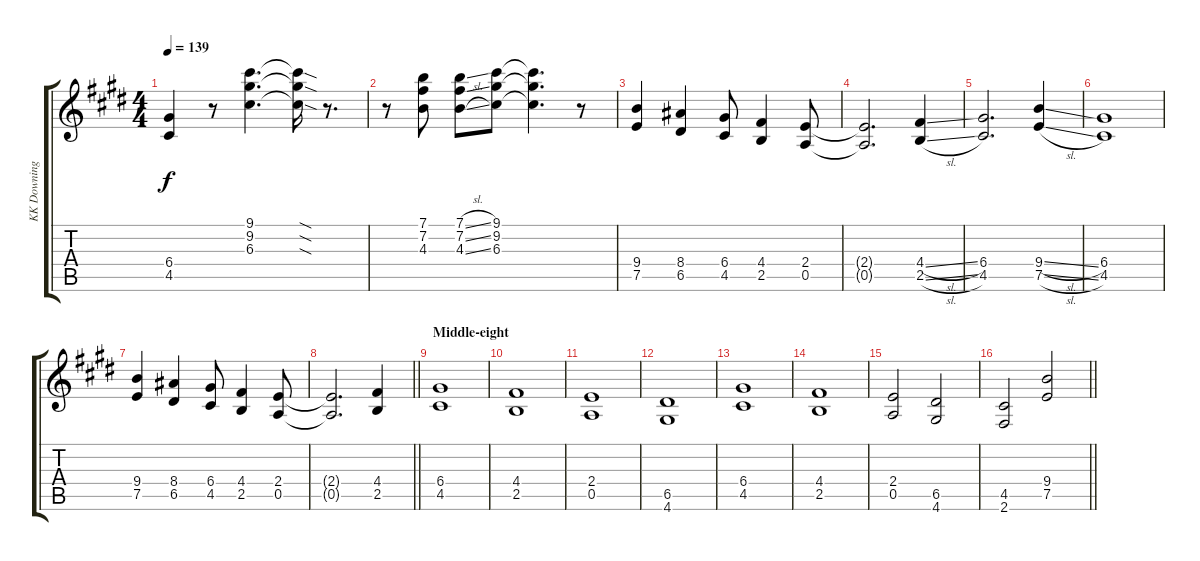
\track ("KK Downing" "KK Downing") {instrument distortionguitar}
\staff {score tabs}
\tuning (E4 B3 G3 D3 A2 E2) {hide}
\ts (4 4)
\tempo 139
\clef g2
\ks c#minor
(6.4 4.5).4{dy f} r.8 (9.1 9.2 6.3).4{d} (9.1{sod t} 9.2{sod t} 6.3{sod t}).16 r.8{d} |
r.8 (7.1 7.2 4.3).8 (7.1{sl} 7.2{sl} 4.3{sl}).8 (9.1 9.2 6.3).8 (9.1{t} 9.2{t} 6.3{t}).4{d} r.8 |
(9.4 7.5).4 (8.4 6.5).4 (6.4 4.5).8 (4.4 2.5).4 (2.4 0.5).8 |
(2.4{t} 0.5{t}).2{d} (4.4{sl} 2.5{sl}).4 |
(6.4 4.5).2{d} (9.4{sl} 7.5{sl}).4 |
(6.4 4.5).1 |
(9.4 7.5).4 (8.4 6.5).4 (6.4 4.5).8 (4.4 2.5).4 (2.4 0.5).8 |
\barLineRight lightlight
(2.4{t} 0.5{t}).2{d} (4.4 2.5).4 |
\section ("" "Middle-eight")
(6.4 4.5).1 |
(4.4 2.5).1 |
(2.4 0.5).1 |
(6.5 4.6).1 |
(6.4 4.5).1 |
(4.4 2.5).1 |
(2.4 0.5).2 (6.5 4.6).2 |
\barLineRight lightlight
(4.5 2.6).2 (9.4{sl} 7.5{sl}).2
